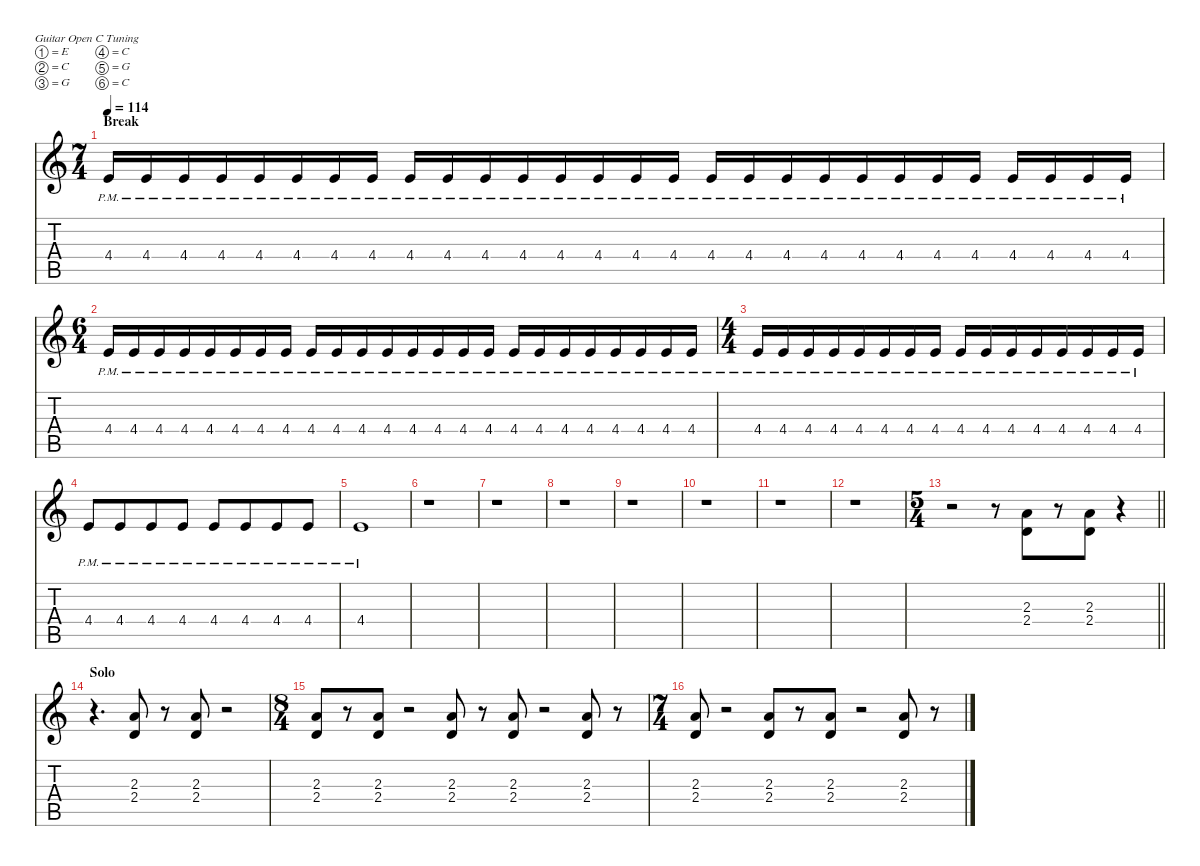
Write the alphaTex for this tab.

\defaultSystemsLayout 4
\hideDynamics
\bracketExtendMode nobrackets
\singleTrackTrackNamePolicy hidden
\multiTrackTrackNamePolicy hidden
\firstSystemTrackNameMode fullname
\firstSystemTrackNameOrientation horizontal
\otherSystemsTrackNameOrientation horizontal
\track ("GTR Overd 2-hid" "od.guit.") {instrument overdrivenguitar}
\staff {score tabs}
\tuning (E4 C4 G3 C3 G2 C2)
\ts (7 4)
\beaming (8 4 4 4 4)
\section ("" "Break")
\tempo 114
\clef g2
\ks c
4.4{pm}.16{dy f beam Up} 4.4{pm}.16{beam Up} 4.4{pm}.16{beam Up} 4.4{pm}.16{beam Up} 4.4{pm}.16{beam Up} 4.4{pm}.16{beam Up} 4.4{pm}.16{beam Up} 4.4{pm}.16{beam Up} 4.4{pm}.16{beam Up} 4.4{pm}.16{beam Up} 4.4{pm}.16{beam Up} 4.4{pm}.16{beam Up} 4.4{pm}.16{beam Up} 4.4{pm}.16{beam Up} 4.4{pm}.16{beam Up} 4.4{pm}.16{beam Up} 4.4{pm}.16{beam Up} 4.4{pm}.16{beam Up} 4.4{pm}.16{beam Up} 4.4{pm}.16{beam Up} 4.4{pm}.16{beam Up} 4.4{pm}.16{beam Up} 4.4{pm}.16{beam Up} 4.4{pm}.16{beam Up} 4.4{pm}.16{beam Up} 4.4{pm}.16{beam Up} 4.4{pm}.16{beam Up} 4.4{pm}.16{beam Up} |
\ts (6 4)
\beaming (8 4 4 4 4)
4.4{pm}.16{beam Up} 4.4{pm}.16{beam Up} 4.4{pm}.16{beam Up} 4.4{pm}.16{beam Up} 4.4{pm}.16{beam Up} 4.4{pm}.16{beam Up} 4.4{pm}.16{beam Up} 4.4{pm}.16{beam Up} 4.4{pm}.16{beam Up} 4.4{pm}.16{beam Up} 4.4{pm}.16{beam Up} 4.4{pm}.16{beam Up} 4.4{pm}.16{beam Up} 4.4{pm}.16{beam Up} 4.4{pm}.16{beam Up} 4.4{pm}.16{beam Up} 4.4{pm}.16{beam Up} 4.4{pm}.16{beam Up} 4.4{pm}.16{beam Up} 4.4{pm}.16{beam Up} 4.4{pm}.16{beam Up} 4.4{pm}.16{beam Up} 4.4{pm}.16{beam Up} 4.4{pm}.16{beam Up} |
\ts (4 4)
\beaming (8 4 4 4 4)
4.4{pm}.16{beam Up} 4.4{pm}.16{beam Up} 4.4{pm}.16{beam Up} 4.4{pm}.16{beam Up} 4.4{pm}.16{beam Up} 4.4{pm}.16{beam Up} 4.4{pm}.16{beam Up} 4.4{pm}.16{beam Up} 4.4{pm}.16{beam Up} 4.4{pm}.16{beam Up} 4.4{pm}.16{beam Up} 4.4{pm}.16{beam Up} 4.4{pm}.16{beam Up} 4.4{pm}.16{beam Up} 4.4{pm}.16{beam Up} 4.4{pm}.16{beam Up} |
4.4{pm}.8{beam Up} 4.4{pm}.8{beam Up} 4.4{pm}.8{beam Up} 4.4{pm}.8{beam Up} 4.4{pm}.8{beam Up} 4.4{pm}.8{beam Up} 4.4{pm}.8{beam Up} 4.4{pm}.8{beam Up} |
4.4{pm}.1{beam Up} |
r.1{beam Down} |
r.1{beam Down} |
r.1{beam Down} |
r.1{beam Down} |
r.1{beam Down} |
r.1{beam Down} |
r.1{beam Down} |
\ts (5 4)
\beaming (8 4 4 4 4)
\barLineRight lightlight
r.2{beam Down} r.8{beam Down} (2.3 2.4).8{beam Up} r.8{beam Up} (2.3 2.4).8{beam Up} r.4{beam Up} |
\section ("" "Solo")
r.4{d beam Down} (2.3 2.4).8{beam Up} r.8{beam Up} (2.3 2.4).8{beam Up} r.2{beam Up} |
\ts (8 4)
\beaming (8 4 4 4 4)
(2.3 2.4).8{beam Up} r.8{beam Up} (2.3 2.4).8{beam Up} r.2{beam Up} (2.3 2.4).8{beam Up} r.8{beam Up} (2.3 2.4).8{beam Up} r.2{beam Up} (2.3 2.4).8{beam Up} r.8{beam Up} |
\ts (7 4)
\beaming (8 4 4 4 4)
(2.3 2.4).8{beam Up} r.2{beam Up} (2.3 2.4).8{beam Up} r.8{beam Up} (2.3 2.4).8{beam Up} r.2{beam Up} (2.3 2.4).8{beam Up} r.8{beam Up}
